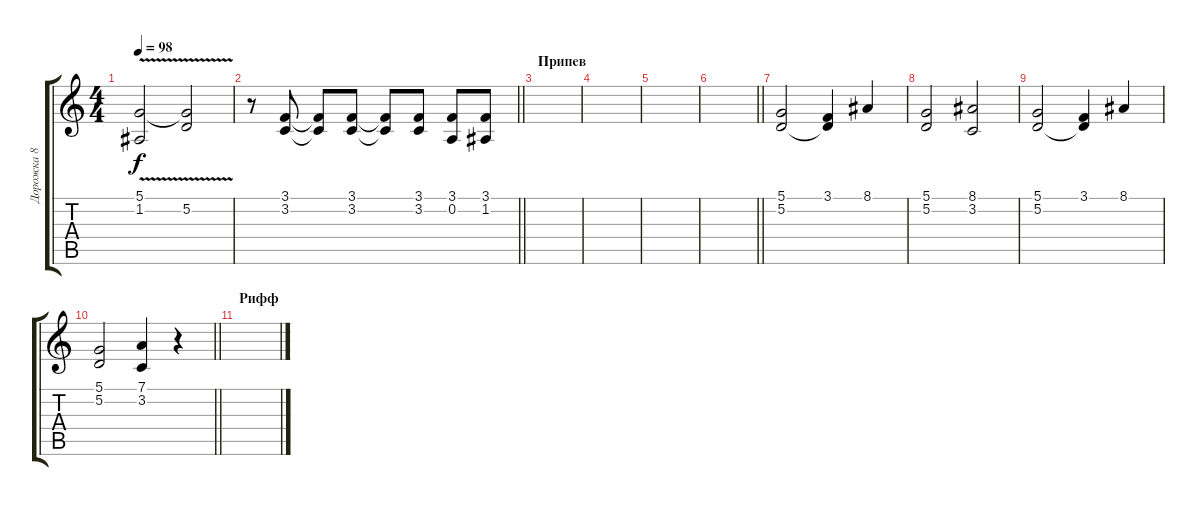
\track ("Дорожка 8" "Дорожка 8") {instrument violin}
\staff {score tabs}
\tuning (D4 A3 F3 C3 G2 D2) {hide}
\ts (4 4)
\tempo 98
\clef g2
\ks c
(5.1{v} 1.2{v}).2{dy f} (5.1{t} 5.2{v}).2 |
\barLineRight lightlight
r.8 (3.1 3.2).8 (3.1{t} 3.2{t}).8 (3.1 3.2).8 (3.1{t} 3.2{t}).8 (3.1 3.2).8 (3.1 0.2).8 (3.1 1.2).8 |
\section ("" "Припев")
|
|
|
\barLineRight lightlight
|
(5.1 5.2).2 (3.1 5.2{t}).4 8.1.4 |
(5.1 5.2).2 (8.1 3.2).2 |
(5.1 5.2).2 (3.1 5.2{t}).4 8.1.4 |
\barLineRight lightlight
(5.1 5.2).2 (7.1 3.2).4 r.4 |
\section ("" "Рифф")
